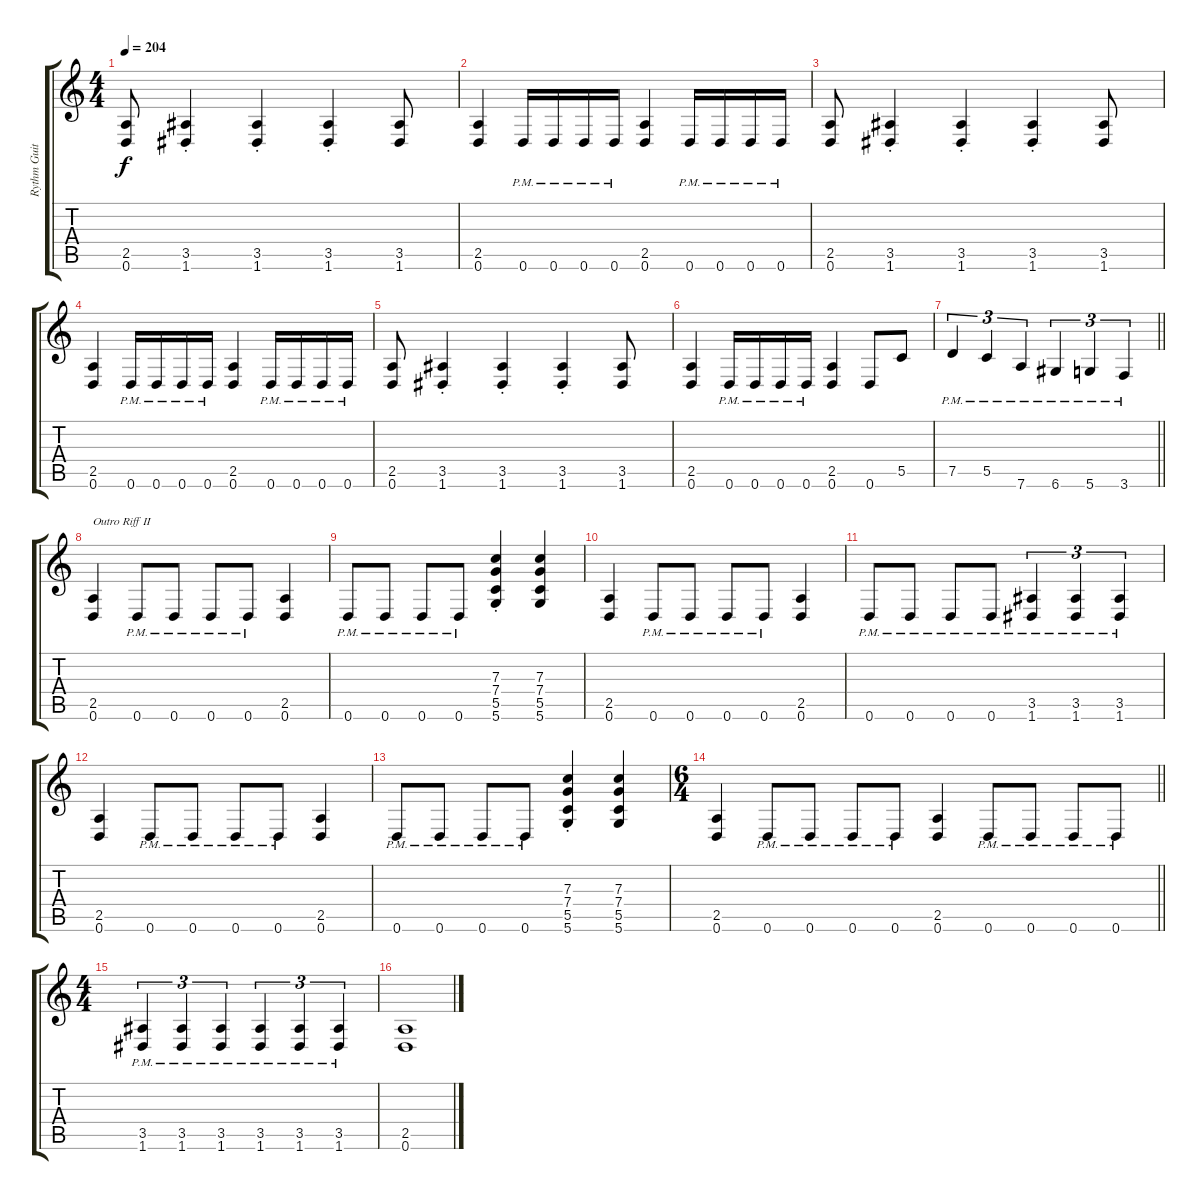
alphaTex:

\track ("Rythm Guitar I" "Rythm Guit") {instrument distortionguitar}
\staff {score tabs}
\tuning (D4 A3 F3 C3 G2 D2) {hide}
\ts (4 4)
\tempo 204
\clef g2
\ks c
(2.5 0.6).8{dy f} (3.5{st} 1.6{st}).4 (3.5{st} 1.6{st}).4 (3.5{st} 1.6{st}).4 (3.5 1.6).8 |
(2.5 0.6).4 0.6{pm}.16 0.6{pm}.16 0.6{pm}.16 0.6{pm}.16 (2.5 0.6).4 0.6{pm}.16 0.6{pm}.16 0.6{pm}.16 0.6{pm}.16 |
(2.5 0.6).8 (3.5{st} 1.6{st}).4 (3.5{st} 1.6{st}).4 (3.5{st} 1.6{st}).4 (3.5 1.6).8 |
(2.5 0.6).4 0.6{pm}.16 0.6{pm}.16 0.6{pm}.16 0.6{pm}.16 (2.5 0.6).4 0.6{pm}.16 0.6{pm}.16 0.6{pm}.16 0.6{pm}.16 |
(2.5 0.6).8 (3.5{st} 1.6{st}).4 (3.5{st} 1.6{st}).4 (3.5{st} 1.6{st}).4 (3.5 1.6).8 |
(2.5 0.6).4 0.6{pm}.16 0.6{pm}.16 0.6{pm}.16 0.6{pm}.16 (2.5 0.6).4 0.6.8 5.5.8 |
\barLineRight lightlight
7.5{pm}.4{tu (3 2)} 5.5{pm}.4{tu (3 2)} 7.6{pm}.4{tu (3 2)} 6.6{pm}.4{tu (3 2)} 5.6{pm}.4{tu (3 2)} 3.6{pm}.4{tu (3 2)} |
(2.5 0.6).4{txt "Outro Riff II"} 0.6{pm}.8 0.6{pm}.8 0.6{pm}.8 0.6{pm}.8 (2.5 0.6).4 |
0.6{pm}.8 0.6{pm}.8 0.6{pm}.8 0.6{pm}.8 (7.3{st} 7.4{st} 5.5{st} 5.6{st}).4 (7.3 7.4 5.5 5.6).4 |
(2.5 0.6).4 0.6{pm}.8 0.6{pm}.8 0.6{pm}.8 0.6{pm}.8 (2.5 0.6).4 |
0.6{pm}.8 0.6{pm}.8 0.6{pm}.8 0.6{pm}.8 (3.5{pm} 1.6{pm}).4{tu (3 2)} (3.5{pm} 1.6{pm}).4{tu (3 2)} (3.5{pm} 1.6{pm}).4{tu (3 2)} |
(2.5 0.6).4 0.6{pm}.8 0.6{pm}.8 0.6{pm}.8 0.6{pm}.8 (2.5 0.6).4 |
0.6{pm}.8 0.6{pm}.8 0.6{pm}.8 0.6{pm}.8 (7.3{st} 7.4{st} 5.5{st} 5.6{st}).4 (7.3 7.4 5.5 5.6).4 |
\ts (6 4)
\barLineRight lightlight
(2.5 0.6).4 0.6{pm}.8 0.6{pm}.8 0.6{pm}.8 0.6{pm}.8 (2.5 0.6).4 0.6{pm}.8 0.6{pm}.8 0.6{pm}.8 0.6{pm}.8 |
\ts (4 4)
(3.5{pm} 1.6{pm}).4{tu (3 2)} (3.5{pm} 1.6{pm}).4{tu (3 2)} (3.5{pm} 1.6{pm}).4{tu (3 2)} (3.5{pm} 1.6{pm}).4{tu (3 2)} (3.5{pm} 1.6{pm}).4{tu (3 2)} (3.5{pm} 1.6{pm}).4{tu (3 2)} |
(2.5 0.6).1
